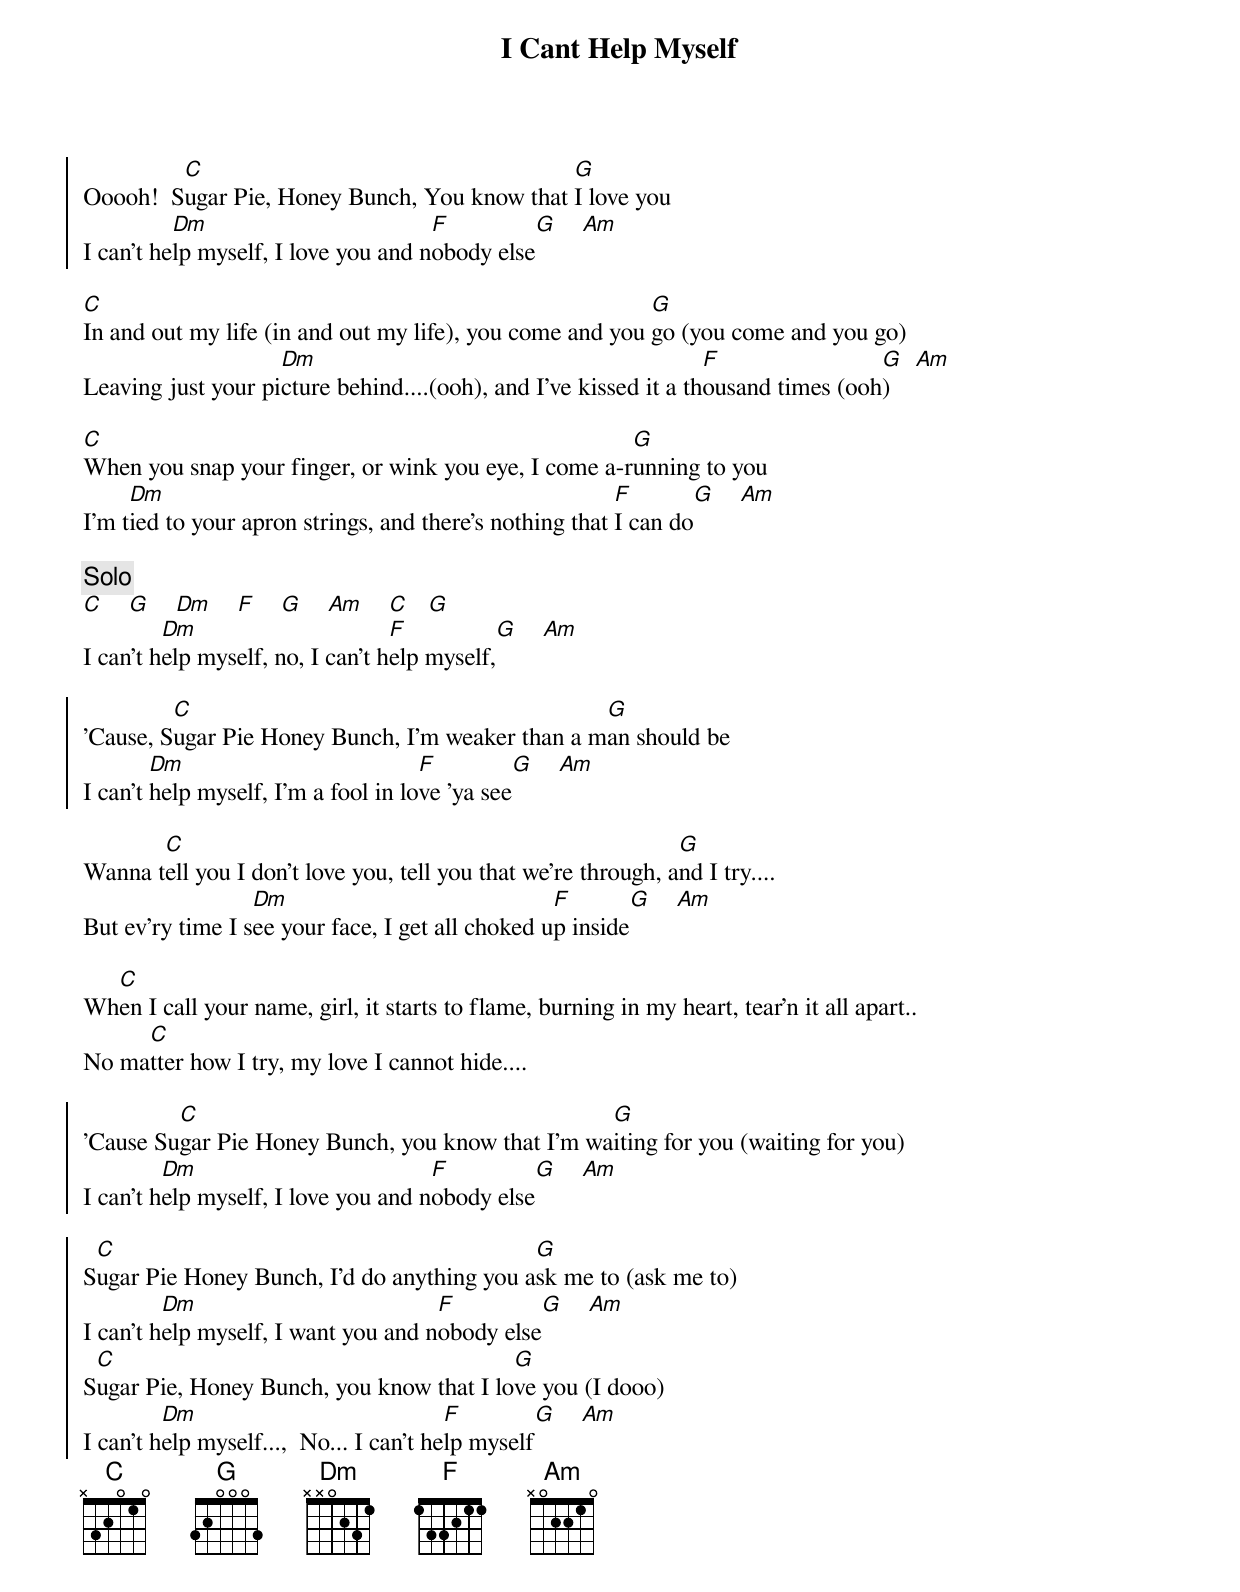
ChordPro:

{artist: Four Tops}
{title: I Cant Help Myself}

{start_of_chorus}
Ooooh!  S[C]ugar Pie, Honey Bunch, You know that [G]I love you
I can't he[Dm]lp myself, I love you and n[F]obody else[G]    [Am]
{end_of_chorus}

{start_of_verse}
[C]In and out my life (in and out my life), you come and you [G]go (you come and you go)
Leaving just your pi[Dm]cture behind....(ooh), and I've kissed it a th[F]ousand times (ooh[G])    [Am]

[C]When you snap your finger, or wink you eye, I come a-r[G]unning to you
I'm t[Dm]ied to your apron strings, and there's nothing that [F]I can do[G]    [Am]
{end_of_verse}

{comment: Solo}
[C]    [G]    [Dm]    [F]    [G]    [Am]    [C]   [G]
I can't h[Dm]elp myself, no, I can't h[F]elp myself,[G]    [Am]

{start_of_chorus}
'Cause, S[C]ugar Pie Honey Bunch, I'm weaker than a m[G]an should be
I can't [Dm]help myself, I'm a fool in lo[F]ve 'ya see[G]    [Am]
{end_of_chorus}

{start_of_verse}
Wanna t[C]ell you I don't love you, tell you that we're through, a[G]nd I try....
But ev'ry time I s[Dm]ee your face, I get all choked u[F]p inside[G]    [Am]

Wh[C]en I call your name, girl, it starts to flame, burning in my heart, tear'n it all apart..
No ma[C]tter how I try, my love I cannot hide....
{end_of_verse}

{start_of_chorus}
'Cause Su[C]gar Pie Honey Bunch, you know that I'm wa[G]iting for you (waiting for you)
I can't h[Dm]elp myself, I love you and n[F]obody else[G]    [Am]
{end_of_chorus}

{start_of_chorus}
S[C]ugar Pie Honey Bunch, I'd do anything you a[G]sk me to (ask me to)
I can't h[Dm]elp myself, I want you and n[F]obody else[G]    [Am]
S[C]ugar Pie, Honey Bunch, you know that I lo[G]ve you (I dooo)
I can't h[Dm]elp myself...,  No... I can't he[F]lp myself[G]    [Am]
{end_of_chorus}
